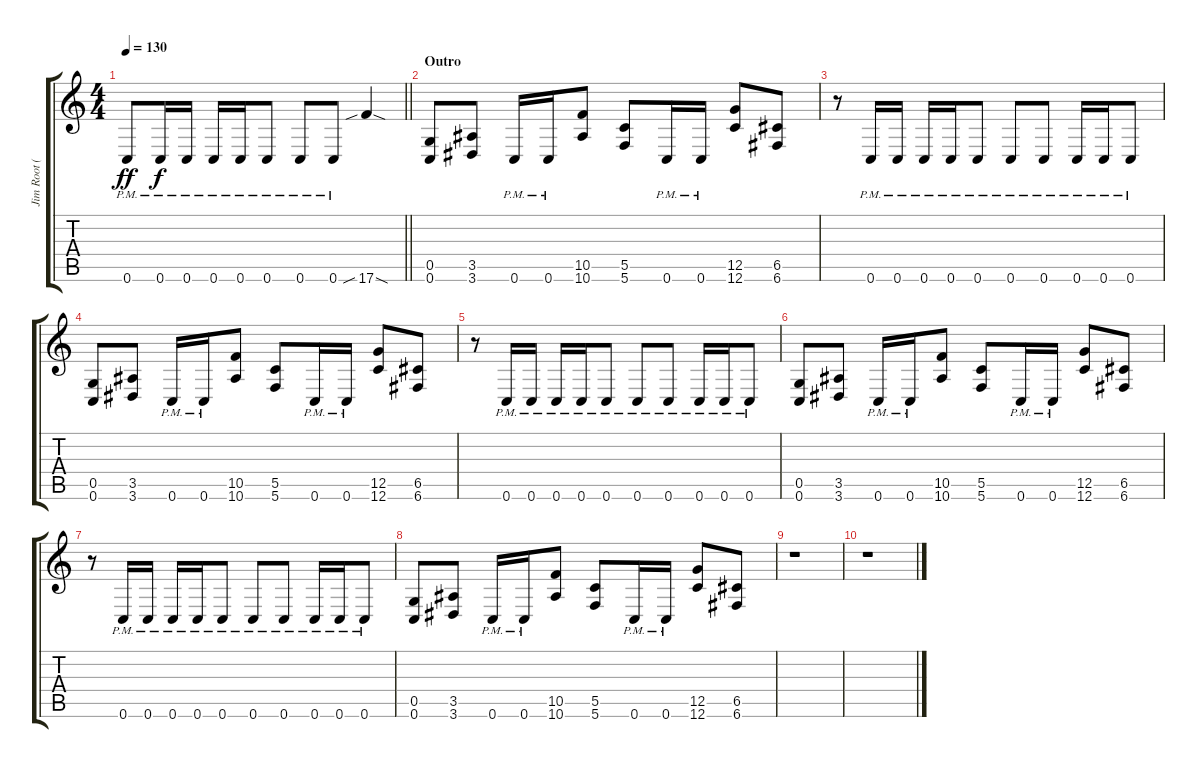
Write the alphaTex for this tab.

\track ("Jim Root (Rythmic Guitar)" "Jim Root (") {instrument distortionguitar}
\staff {score tabs}
\tuning (D4 A3 F3 C3 G2 C2) {hide}
\ts (4 4)
\tempo 130
\clef g2
\barLineRight lightlight
\ks c
0.6{pm}.8{dy ff} 0.6{pm}.16{dy f} 0.6{pm}.16 0.6{pm}.16 0.6{pm}.16 0.6{pm}.8 0.6{pm}.8 0.6{pm}.8 17.6{sib sod}.4 |
\section ("" "Outro")
(0.5 0.6).8 (3.5 3.6).8 0.6{pm}.16 0.6{pm}.16 (10.5 10.6).8 (5.5 5.6).8 0.6{pm}.16 0.6{pm}.16 (12.5 12.6).8 (6.5 6.6).8 |
r.8 0.6{pm}.16 0.6{pm}.16 0.6{pm}.16 0.6{pm}.16 0.6{pm}.8 0.6{pm}.8 0.6{pm}.8 0.6{pm}.16 0.6{pm}.16 0.6{pm}.8 |
(0.5 0.6).8 (3.5 3.6).8 0.6{pm}.16 0.6{pm}.16 (10.5 10.6).8 (5.5 5.6).8 0.6{pm}.16 0.6{pm}.16 (12.5 12.6).8 (6.5 6.6).8 |
r.8 0.6{pm}.16 0.6{pm}.16 0.6{pm}.16 0.6{pm}.16 0.6{pm}.8 0.6{pm}.8 0.6{pm}.8 0.6{pm}.16 0.6{pm}.16 0.6{pm}.8 |
(0.5 0.6).8 (3.5 3.6).8 0.6{pm}.16 0.6{pm}.16 (10.5 10.6).8 (5.5 5.6).8 0.6{pm}.16 0.6{pm}.16 (12.5 12.6).8 (6.5 6.6).8 |
r.8 0.6{pm}.16 0.6{pm}.16 0.6{pm}.16 0.6{pm}.16 0.6{pm}.8 0.6{pm}.8 0.6{pm}.8 0.6{pm}.16 0.6{pm}.16 0.6{pm}.8 |
(0.5 0.6).8 (3.5 3.6).8 0.6{pm}.16 0.6{pm}.16 (10.5 10.6).8 (5.5 5.6).8 0.6{pm}.16 0.6{pm}.16 (12.5 12.6).8 (6.5 6.6).8 |
r.1 |
r.1
